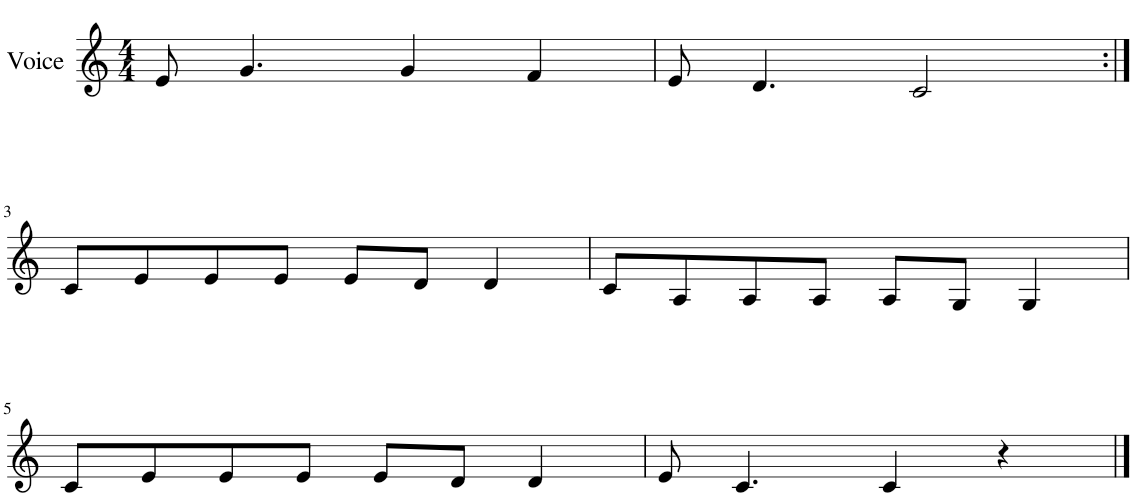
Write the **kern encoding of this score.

**kern
*part1
*staff1
*I"Voice
*clefG2
*k[]
*M4/4
=1
8e/
4.g/
4g/
4f/
=2
8e/
4.d/
2c/
!!LO:LB:g=z
=3:|!
8c/L
8e/
8e/
8e/J
8e/L
8d/J
4d/
=4
8c/L
8A/
8A/
8A/J
8A/L
8G/J
4G/
!!LO:LB:g=z
=5
8c/L
8e/
8e/
8e/J
8e/L
8d/J
4d/
=6
8e/
4.c/
4c/
4r
==
*-
